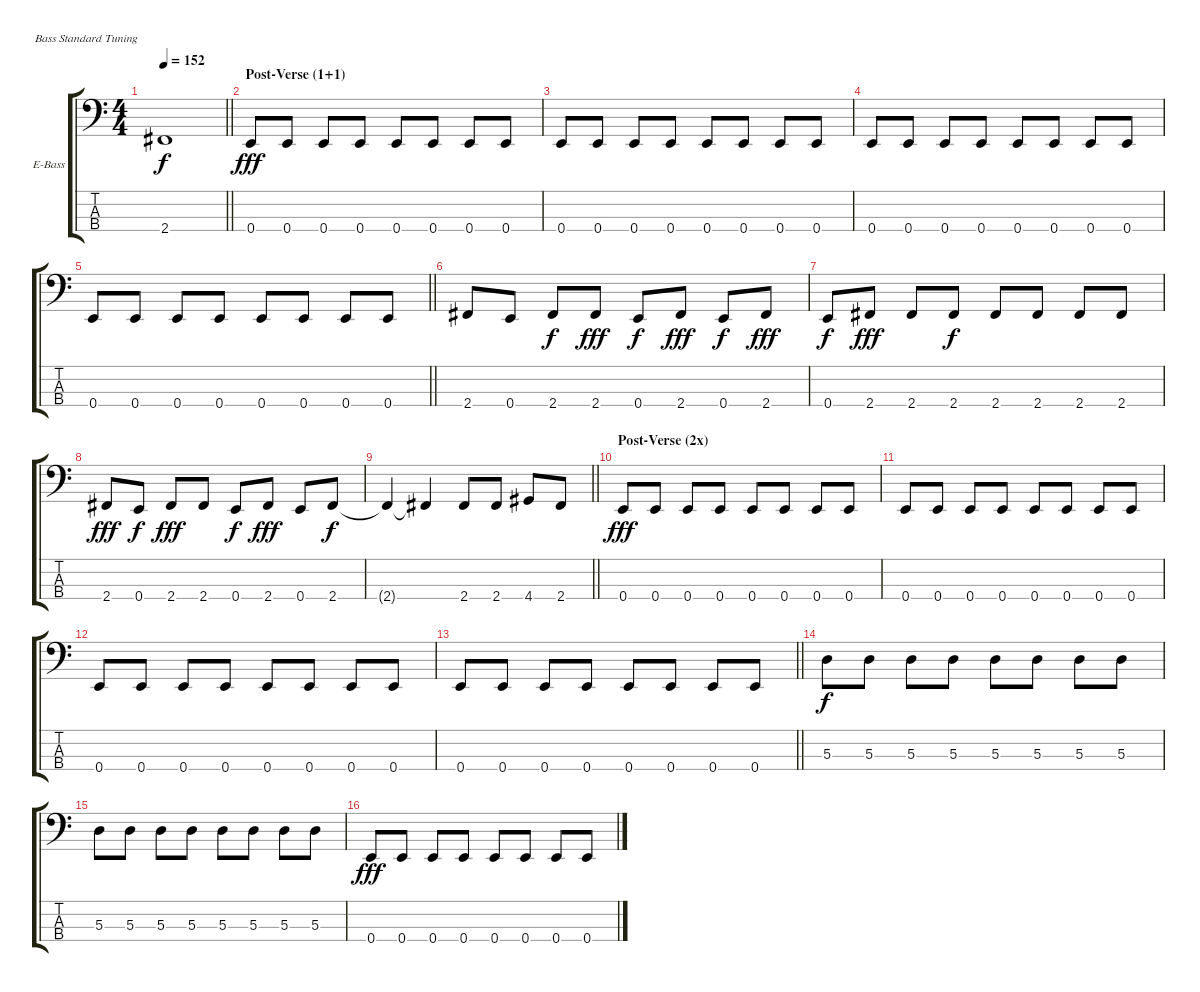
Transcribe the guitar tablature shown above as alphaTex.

\bracketExtendMode groupsimilarinstruments
\firstSystemTrackNameOrientation horizontal
\otherSystemsTrackNameOrientation horizontal
\track ("Bass" "E-Bass") {instrument electricbasspick}
\staff {score tabs}
\tuning (G2 D2 A1 E1)
\ts (4 4)
\tempo 152
\clef f4
\barLineRight lightlight
\ks c
2.4{t}.1{dy f} |
\section ("" "Post-Verse (1+1)")
0.4.8{dy fff} 0.4.8 0.4.8 0.4.8 0.4.8 0.4.8 0.4.8 0.4.8 |
0.4.8 0.4.8 0.4.8 0.4.8 0.4.8 0.4.8 0.4.8 0.4.8 |
0.4.8 0.4.8 0.4.8 0.4.8 0.4.8 0.4.8 0.4.8 0.4.8 |
\barLineRight lightlight
0.4.8 0.4.8 0.4.8 0.4.8 0.4.8 0.4.8 0.4.8 0.4.8 |
2.4.8 0.4.8 2.4.8{dy f} 2.4.8{dy fff} 0.4.8{dy f} 2.4.8{dy fff} 0.4.8{dy f} 2.4.8{dy fff} |
0.4.8{dy f} 2.4.8{dy fff} 2.4.8 2.4.8{dy f} 2.4.8 2.4.8 2.4.8 2.4.8 |
2.4.8{dy fff} 0.4.8{dy f} 2.4.8{dy fff} 2.4.8 0.4.8{dy f} 2.4.8{dy fff} 0.4.8 2.4.8{dy f} |
\barLineRight lightlight
2.4{t}.4 2.4{t}.4 2.4.8 2.4.8 4.4.8 2.4.8 |
\section ("" "Post-Verse (2x)")
0.4.8{dy fff} 0.4.8 0.4.8 0.4.8 0.4.8 0.4.8 0.4.8 0.4.8 |
0.4.8 0.4.8 0.4.8 0.4.8 0.4.8 0.4.8 0.4.8 0.4.8 |
0.4.8 0.4.8 0.4.8 0.4.8 0.4.8 0.4.8 0.4.8 0.4.8 |
\barLineRight lightlight
0.4.8 0.4.8 0.4.8 0.4.8 0.4.8 0.4.8 0.4.8 0.4.8 |
5.3.8{dy f} 5.3.8 5.3.8 5.3.8 5.3.8 5.3.8 5.3.8 5.3.8 |
5.3.8 5.3.8 5.3.8 5.3.8 5.3.8 5.3.8 5.3.8 5.3.8 |
0.4.8{dy fff} 0.4.8 0.4.8 0.4.8 0.4.8 0.4.8 0.4.8 0.4.8
